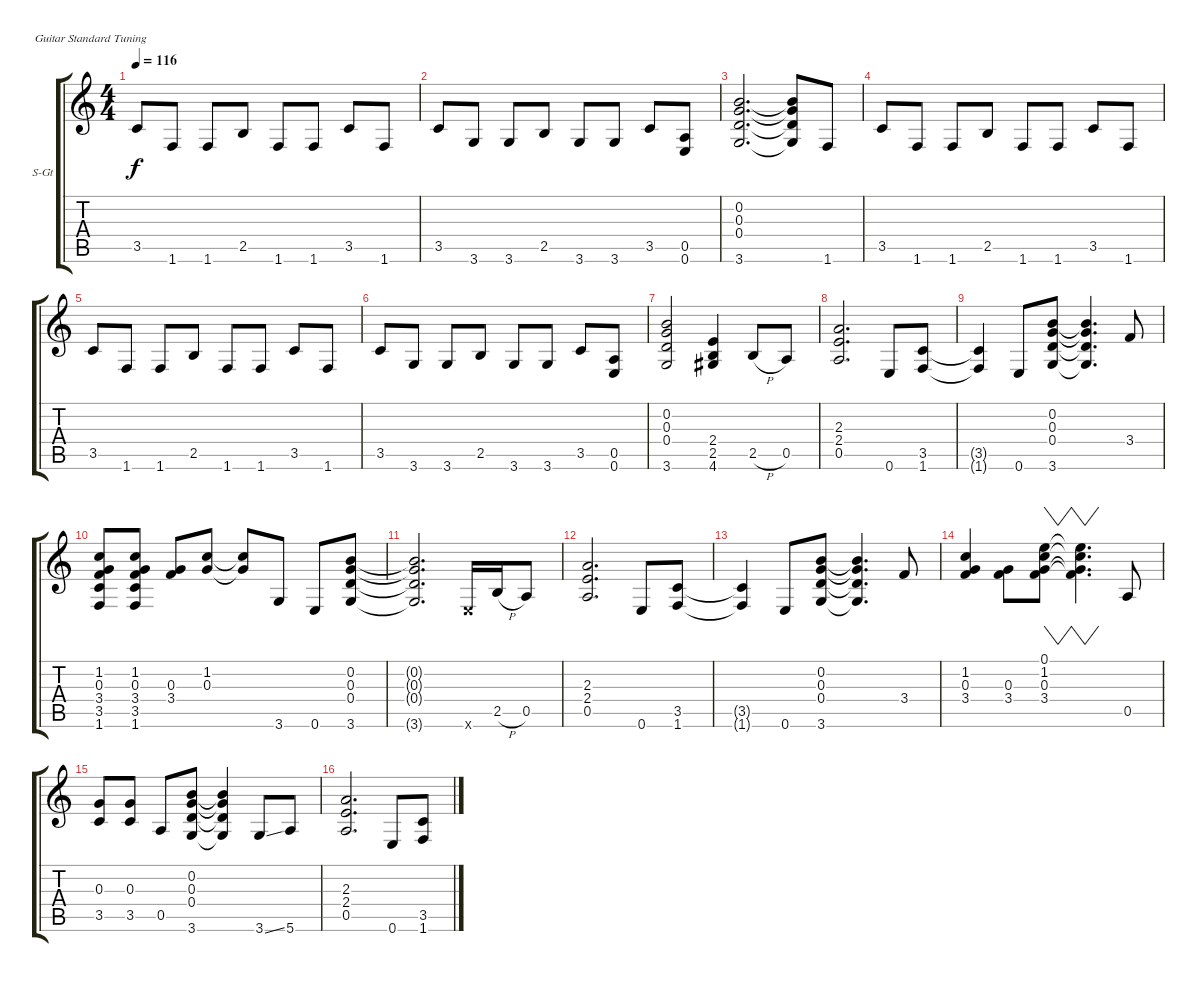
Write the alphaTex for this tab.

\bracketExtendMode groupsimilarinstruments
\firstSystemTrackNameOrientation horizontal
\otherSystemsTrackNameOrientation horizontal
\track ("Clean R - PAN" "S-Gt") {instrument acousticguitarsteel}
\staff {score tabs}
\tuning (E4 B3 G3 D3 A2 E2)
\ts (4 4)
\tempo 116
\clef g2
\ks c
3.5.8{dy f} 1.6.8 1.6.8 2.5.8 1.6.8 1.6.8 3.5.8 1.6.8 |
3.5.8 3.6.8 3.6.8 2.5.8 3.6.8 3.6.8 3.5.8 (0.5 0.6).8 |
(0.2 0.3 0.4 3.6).2{d} (0.2{t} 0.3{t} 0.4{t} 3.6{t}).8 1.6.8 |
3.5.8 1.6.8 1.6.8 2.5.8 1.6.8 1.6.8 3.5.8 1.6.8 |
3.5.8 1.6.8 1.6.8 2.5.8 1.6.8 1.6.8 3.5.8 1.6.8 |
3.5.8 3.6.8 3.6.8 2.5.8 3.6.8 3.6.8 3.5.8 (0.5 0.6).8 |
(0.2 0.3 0.4 3.6).2 (2.4 2.5 4.6).4 2.5{h}.8 0.5.8 |
(2.3 2.4 0.5).2{d} 0.6.8 (3.5 1.6).8 |
(3.5{t} 1.6{t}).4 0.6.8 (0.2 0.3 0.4 3.6).8 (0.2{t} 0.3{t} 0.4{t} 3.6{t}).4{d} 3.4.8 |
(1.2 0.3 3.4 3.5 1.6).8 (1.2 0.3 3.4 3.5 1.6).8 (0.3 3.4).8 (1.2 0.3).8 (1.2{t} 0.3{t}).8 3.6.8 0.6.8 (0.2 0.3 0.4 3.6).8 |
(0.2{t} 0.3{t} 0.4{t} 3.6{t}).2{d} 0.6{x}.16 2.5{h}.16 0.5.8 |
(2.3 2.4 0.5).2{d} 0.6.8 (3.5 1.6).8 |
(3.5{t} 1.6{t}).4 0.6.8 (0.2 0.3 0.4 3.6).8 (0.2{t} 0.3{t} 0.4{t} 3.6{t}).4{d} 3.4.8 |
(1.2 0.3 3.4).4 (0.3 3.4).8 (0.1 1.2 0.3 3.4).8{vw} (0.1{t} 1.2{t} 0.3{t} 3.4{t}).4{vw d} 0.5.8 |
(0.3 3.5).8 (0.3 3.5).8 0.5.8 (0.2 0.3 0.4 3.6).8 (0.2{t} 0.3{t} 0.4{t} 3.6{t}).4 3.6{ss}.8 5.6.8 |
(2.3 2.4 0.5).2{d} 0.6.8 (3.5 1.6).8
